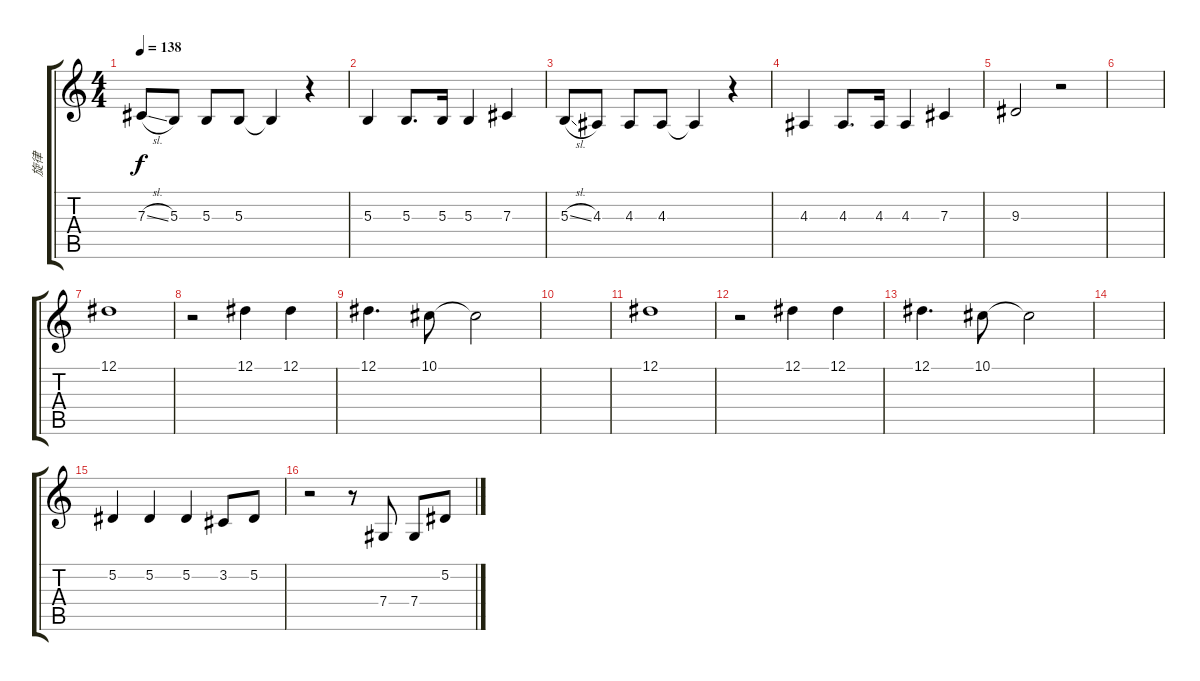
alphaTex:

\track ("旋律" "旋律") {instrument cello}
\staff {score tabs}
\tuning (Eb4 Bb3 Gb3 Db3 Ab2 Eb2) {hide}
\ts (4 4)
\tempo 138
\clef g2
\ks c
7.3{sl}.8{dy f} 5.3.8 5.3.8 5.3.8 5.3{t}.4 r.4 |
5.3.4 5.3.8{d} 5.3.16 5.3.4 7.3.4 |
5.3{sl}.8 4.3.8 4.3.8 4.3.8 4.3{t}.4 r.4 |
4.3.4 4.3.8{d} 4.3.16 4.3.4 7.3.4 |
9.3.2 r.2 |
|
12.1.1 |
r.2 12.1.4 12.1.4 |
12.1.4{d} 10.1.8 10.1{t}.2 |
|
12.1.1 |
r.2 12.1.4 12.1.4 |
12.1.4{d} 10.1.8 10.1{t}.2 |
|
5.2.4 5.2.4 5.2.4 3.2.8 5.2.8 |
r.2 r.8 7.4.8 7.4.8 5.2.8
